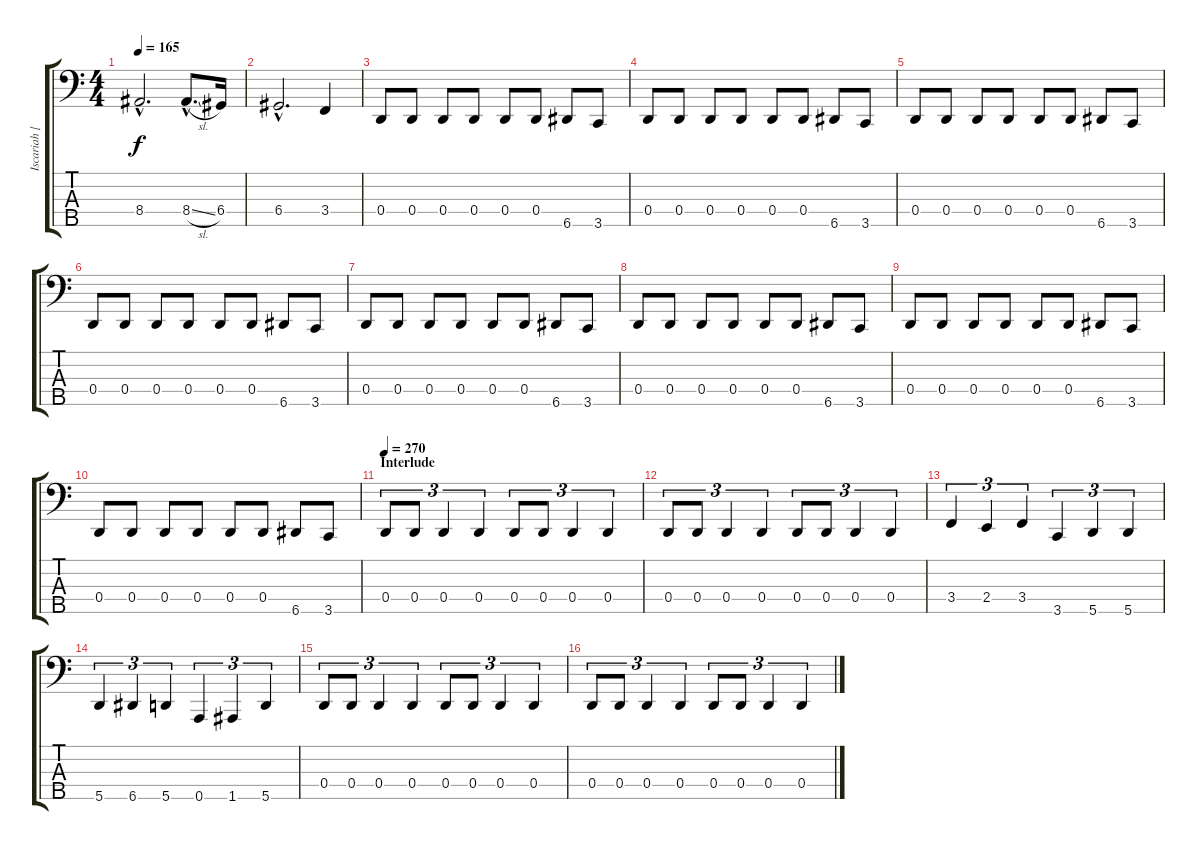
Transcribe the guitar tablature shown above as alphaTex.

\track ("Iscariah [Bass]" "Iscariah [") {instrument electricbasspick}
\staff {score tabs}
\tuning (F2 C2 G1 D1 A0) {hide}
\ts (4 4)
\tempo 165
\clef f4
\ks c
8.4{hac}.2{d dy f} 8.4{sl hac}.8{d} 6.4.16 |
6.4{hac}.2{d} 3.4.4 |
0.4.8 0.4.8 0.4.8 0.4.8 0.4.8 0.4.8 6.5.8 3.5.8 |
0.4.8 0.4.8 0.4.8 0.4.8 0.4.8 0.4.8 6.5.8 3.5.8 |
0.4.8 0.4.8 0.4.8 0.4.8 0.4.8 0.4.8 6.5.8 3.5.8 |
0.4.8 0.4.8 0.4.8 0.4.8 0.4.8 0.4.8 6.5.8 3.5.8 |
0.4.8 0.4.8 0.4.8 0.4.8 0.4.8 0.4.8 6.5.8 3.5.8 |
0.4.8 0.4.8 0.4.8 0.4.8 0.4.8 0.4.8 6.5.8 3.5.8 |
0.4.8 0.4.8 0.4.8 0.4.8 0.4.8 0.4.8 6.5.8 3.5.8 |
0.4.8 0.4.8 0.4.8 0.4.8 0.4.8 0.4.8 6.5.8 3.5.8 |
\section ("" "Interlude")
\tempo 270
0.4.8{tu (3 2)} 0.4.8{tu (3 2)} 0.4.4{tu (3 2)} 0.4.4{tu (3 2)} 0.4.8{tu (3 2)} 0.4.8{tu (3 2)} 0.4.4{tu (3 2)} 0.4.4{tu (3 2)} |
0.4.8{tu (3 2)} 0.4.8{tu (3 2)} 0.4.4{tu (3 2)} 0.4.4{tu (3 2)} 0.4.8{tu (3 2)} 0.4.8{tu (3 2)} 0.4.4{tu (3 2)} 0.4.4{tu (3 2)} |
3.4.4{tu (3 2)} 2.4.4{tu (3 2)} 3.4.4{tu (3 2)} 3.5.4{tu (3 2)} 5.5.4{tu (3 2)} 5.5.4{tu (3 2)} |
5.5.4{tu (3 2)} 6.5.4{tu (3 2)} 5.5.4{tu (3 2)} 0.5.4{tu (3 2)} 1.5.4{tu (3 2)} 5.5.4{tu (3 2)} |
0.4.8{tu (3 2)} 0.4.8{tu (3 2)} 0.4.4{tu (3 2)} 0.4.4{tu (3 2)} 0.4.8{tu (3 2)} 0.4.8{tu (3 2)} 0.4.4{tu (3 2)} 0.4.4{tu (3 2)} |
0.4.8{tu (3 2)} 0.4.8{tu (3 2)} 0.4.4{tu (3 2)} 0.4.4{tu (3 2)} 0.4.8{tu (3 2)} 0.4.8{tu (3 2)} 0.4.4{tu (3 2)} 0.4.4{tu (3 2)}
